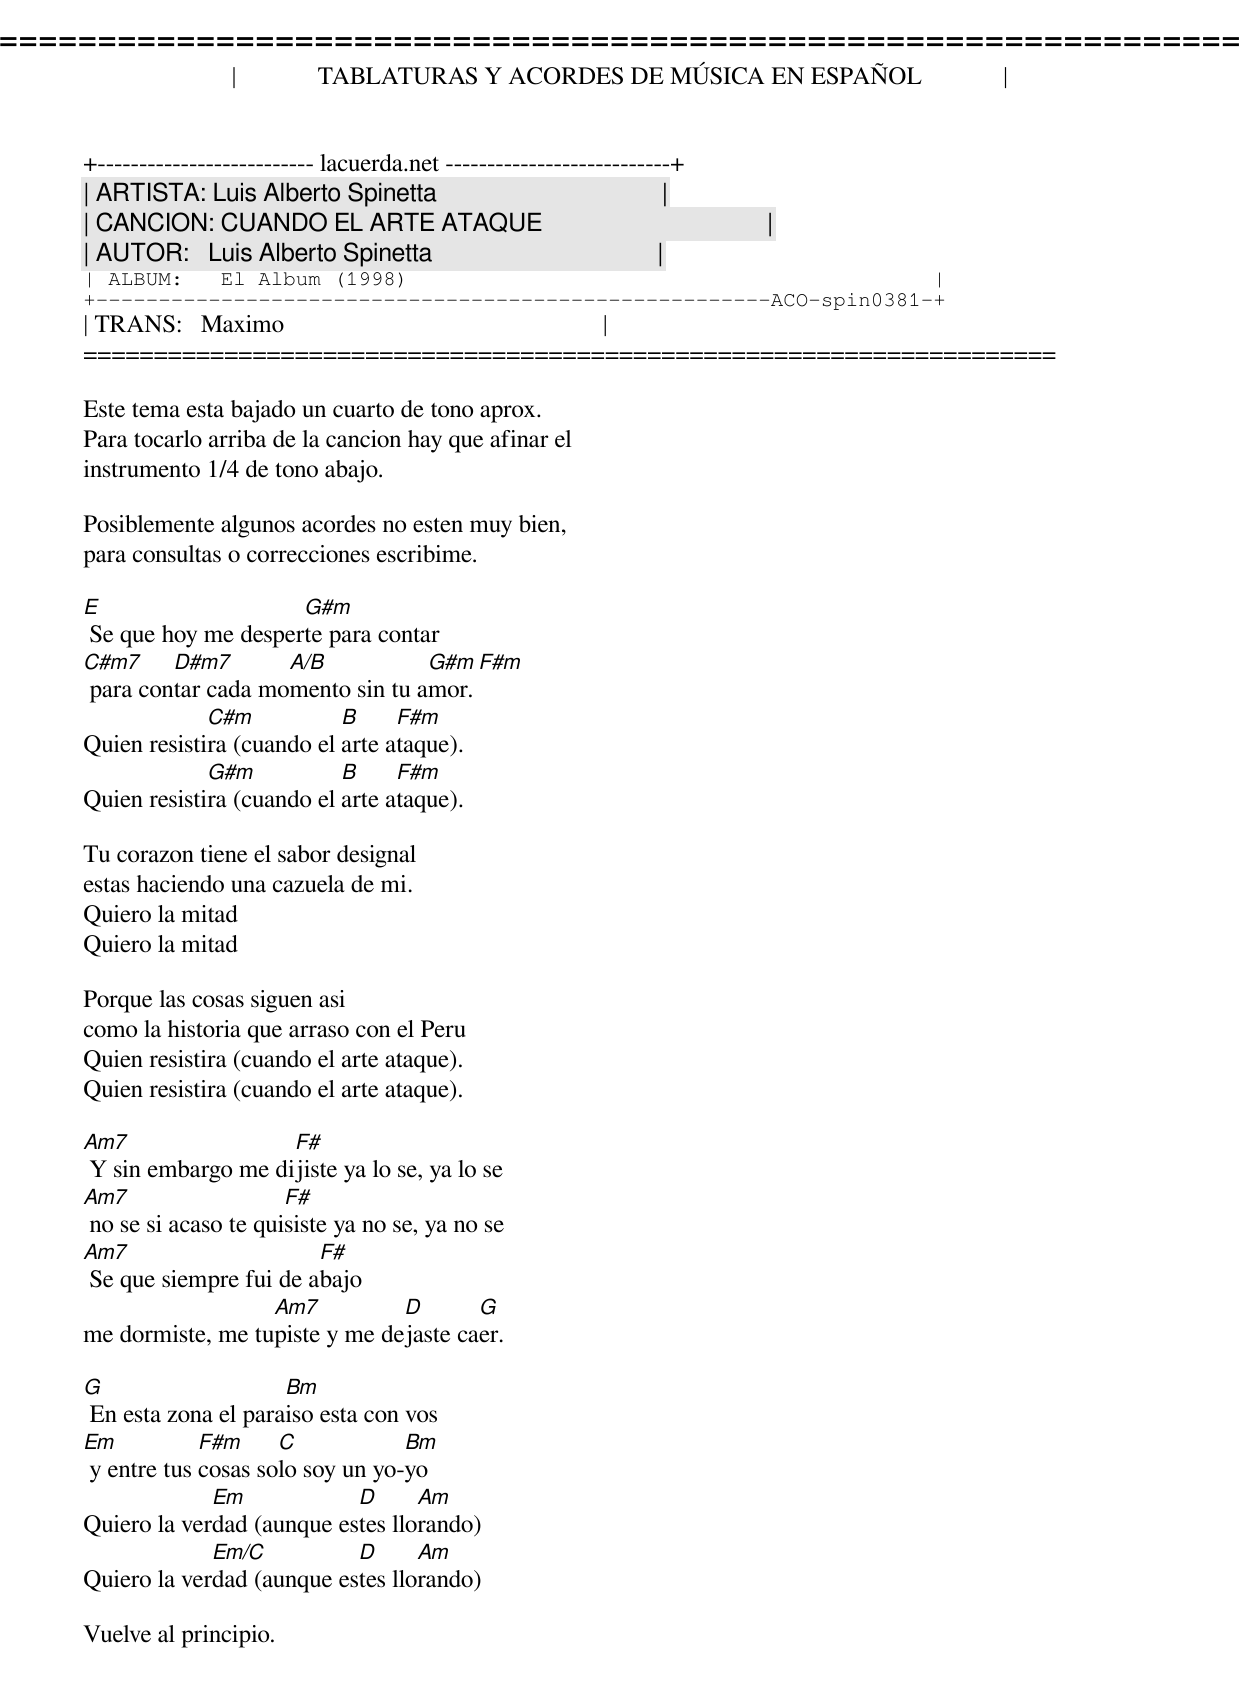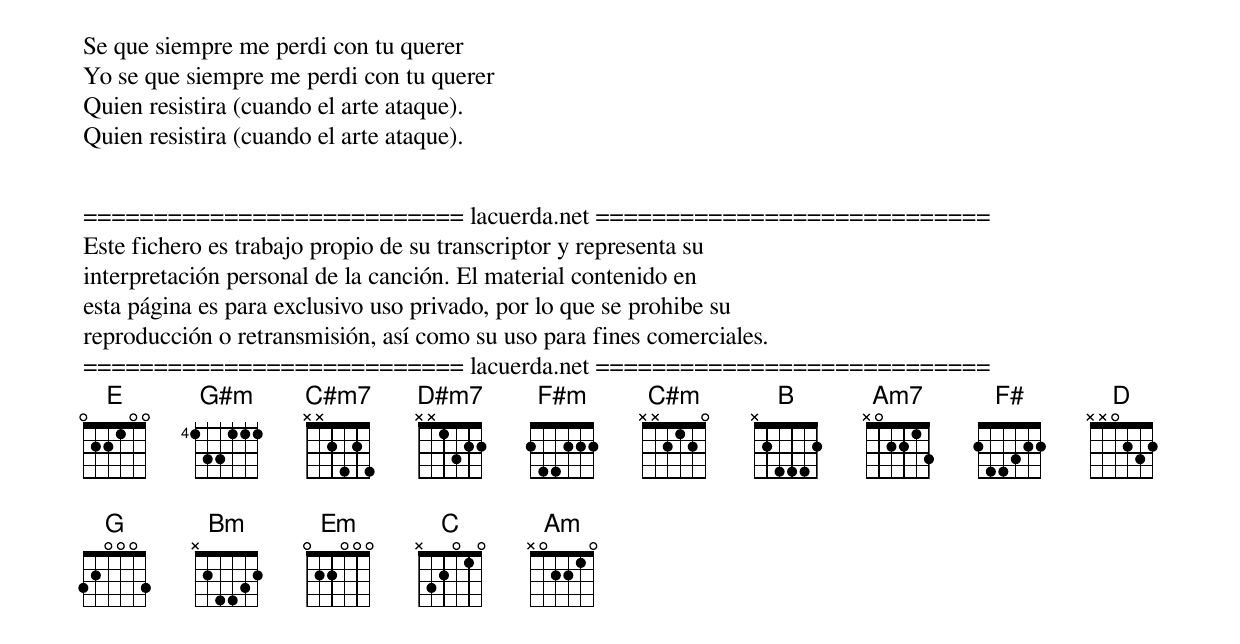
=====================================================================
|             TABLATURAS Y ACORDES DE MÚSICA EN ESPAÑOL             |
+-------------------------- lacuerda.net ---------------------------+
| ARTISTA: Luis Alberto Spinetta                                    |
| CANCION: CUANDO EL ARTE ATAQUE                                    |
| AUTOR:   Luis Alberto Spinetta                                    |
| ALBUM:   El Album (1998)                                          |
+------------------------------------------------------ACO-spin0381-+
| TRANS:   Maximo                                                   |
=====================================================================

Este tema esta bajado un cuarto de tono aprox.
Para tocarlo arriba de la cancion hay que afinar el
instrumento 1/4 de tono abajo.

Posiblemente algunos acordes no esten muy bien,
para consultas o correcciones escribime.

E                    G#m
 Se que hoy me desperte para contar
C#m7     D#m7       A/B           G#m   F#m
 para contar cada momento sin tu amor.
             C#m           B     F#m
Quien resistira (cuando el arte ataque).
             G#m           B     F#m
Quien resistira (cuando el arte ataque).

Tu corazon tiene el sabor designal
estas haciendo una cazuela de mi.
Quiero la mitad
Quiero la mitad

Porque las cosas siguen asi
como la historia que arraso con el Peru
Quien resistira (cuando el arte ataque).
Quien resistira (cuando el arte ataque).

Am7                 F#
 Y sin embargo me dijiste ya lo se, ya lo se
Am7                   F#
 no se si acaso te quisiste ya no se, ya no se
Am7                     F#
 Se que siempre fui de abajo
                  Am7          D       G
me dormiste, me tupiste y me dejaste caer.

G                    Bm
 En esta zona el paraiso esta con vos
Em           F#m     C            Bm
 y entre tus cosas solo soy un yo-yo
             Em            D      Am
Quiero la verdad (aunque estes llorando)
             Em/C          D      Am
Quiero la verdad (aunque estes llorando)

Vuelve al principio.

Se que siempre me perdi con tu querer
Yo se que siempre me perdi con tu querer
Quien resistira (cuando el arte ataque).
Quien resistira (cuando el arte ataque).


=========================== lacuerda.net ============================
Este fichero es trabajo propio de su transcriptor y representa su
interpretación personal de la canción. El material contenido en
esta página es para exclusivo uso privado, por lo que se prohibe su
reproducción o retransmisión, así como su uso para fines comerciales.
=========================== lacuerda.net ============================
